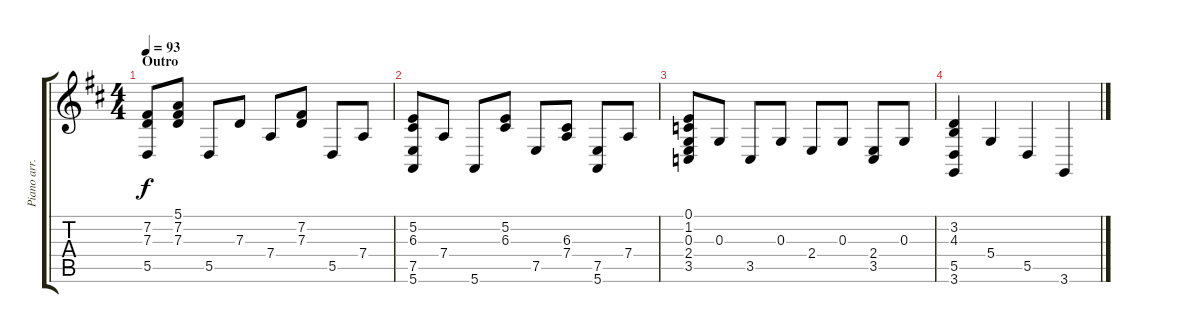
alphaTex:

\track ("Piano arr. for Guitar" "Piano arr.") {instrument acousticgrandpiano}
\staff {score tabs}
\tuning (E4 B3 G3 D3 A2 E2) {hide}
\ts (4 4)
\section ("" "Outro")
\tempo 93
\clef g2
\ks d
(7.2 7.3 5.5).8{dy f} (5.1 7.2 7.3).8 5.5.8 7.3.8 7.4.8 (7.2 7.3).8 5.5.8 7.4.8 |
(5.2 6.3 7.5 5.6).8 7.4.8 5.6.8 (5.2 6.3).8 7.5.8 (6.3 7.4).8 (7.5 5.6).8 7.4.8 |
(0.1 1.2 0.3 2.4 3.5).8 0.3.8 3.5.8 0.3.8 2.4.8 0.3.8 (2.4 3.5).8 0.3.8 |
(3.2 4.3 5.5 3.6).4 5.4.4 5.5.4 3.6.4
